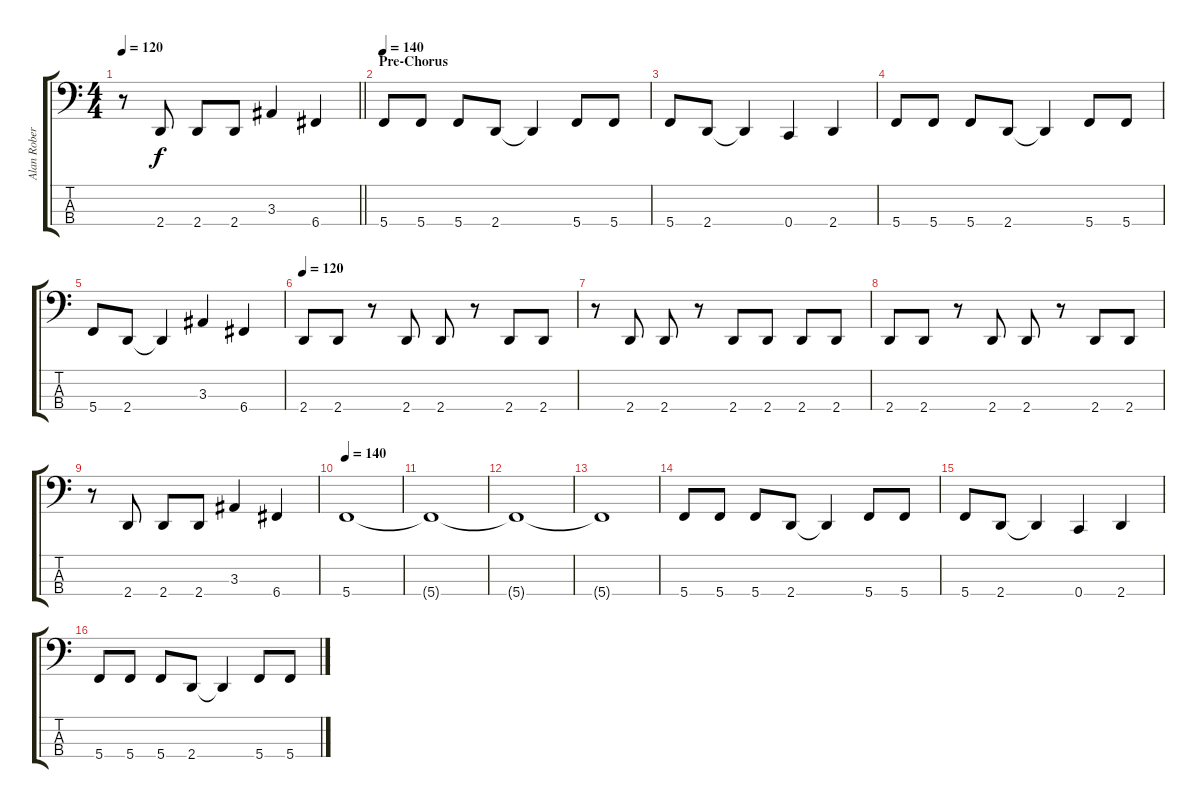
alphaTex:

\track ("Alan Robert" "Alan Rober") {instrument electricbassfinger}
\staff {score tabs}
\tuning (F2 C2 G1 C1) {hide}
\ts (4 4)
\tempo 120
\clef f4
\barLineRight lightlight
\ks c
r.8{dy f} 2.4.8 2.4.8 2.4.8 3.3.4 6.4.4 |
\section ("" "Pre-Chorus")
\tempo 140
5.4.8 5.4.8 5.4.8 2.4.8 2.4{t}.4 5.4.8 5.4.8 |
5.4.8 2.4.8 2.4{t}.4 0.4.4 2.4.4 |
5.4.8 5.4.8 5.4.8 2.4.8 2.4{t}.4 5.4.8 5.4.8 |
5.4.8 2.4.8 2.4{t}.4 3.3.4 6.4.4 |
\tempo 120
2.4.8 2.4.8 r.8 2.4.8 2.4.8 r.8 2.4.8 2.4.8 |
r.8 2.4.8 2.4.8 r.8 2.4.8 2.4.8 2.4.8 2.4.8 |
2.4.8 2.4.8 r.8 2.4.8 2.4.8 r.8 2.4.8 2.4.8 |
r.8 2.4.8 2.4.8 2.4.8 3.3.4 6.4.4 |
\tempo 140
5.4.1 |
5.4{t}.1 |
5.4{t}.1 |
5.4{t}.1 |
5.4.8 5.4.8 5.4.8 2.4.8 2.4{t}.4 5.4.8 5.4.8 |
5.4.8 2.4.8 2.4{t}.4 0.4.4 2.4.4 |
5.4.8 5.4.8 5.4.8 2.4.8 2.4{t}.4 5.4.8 5.4.8
